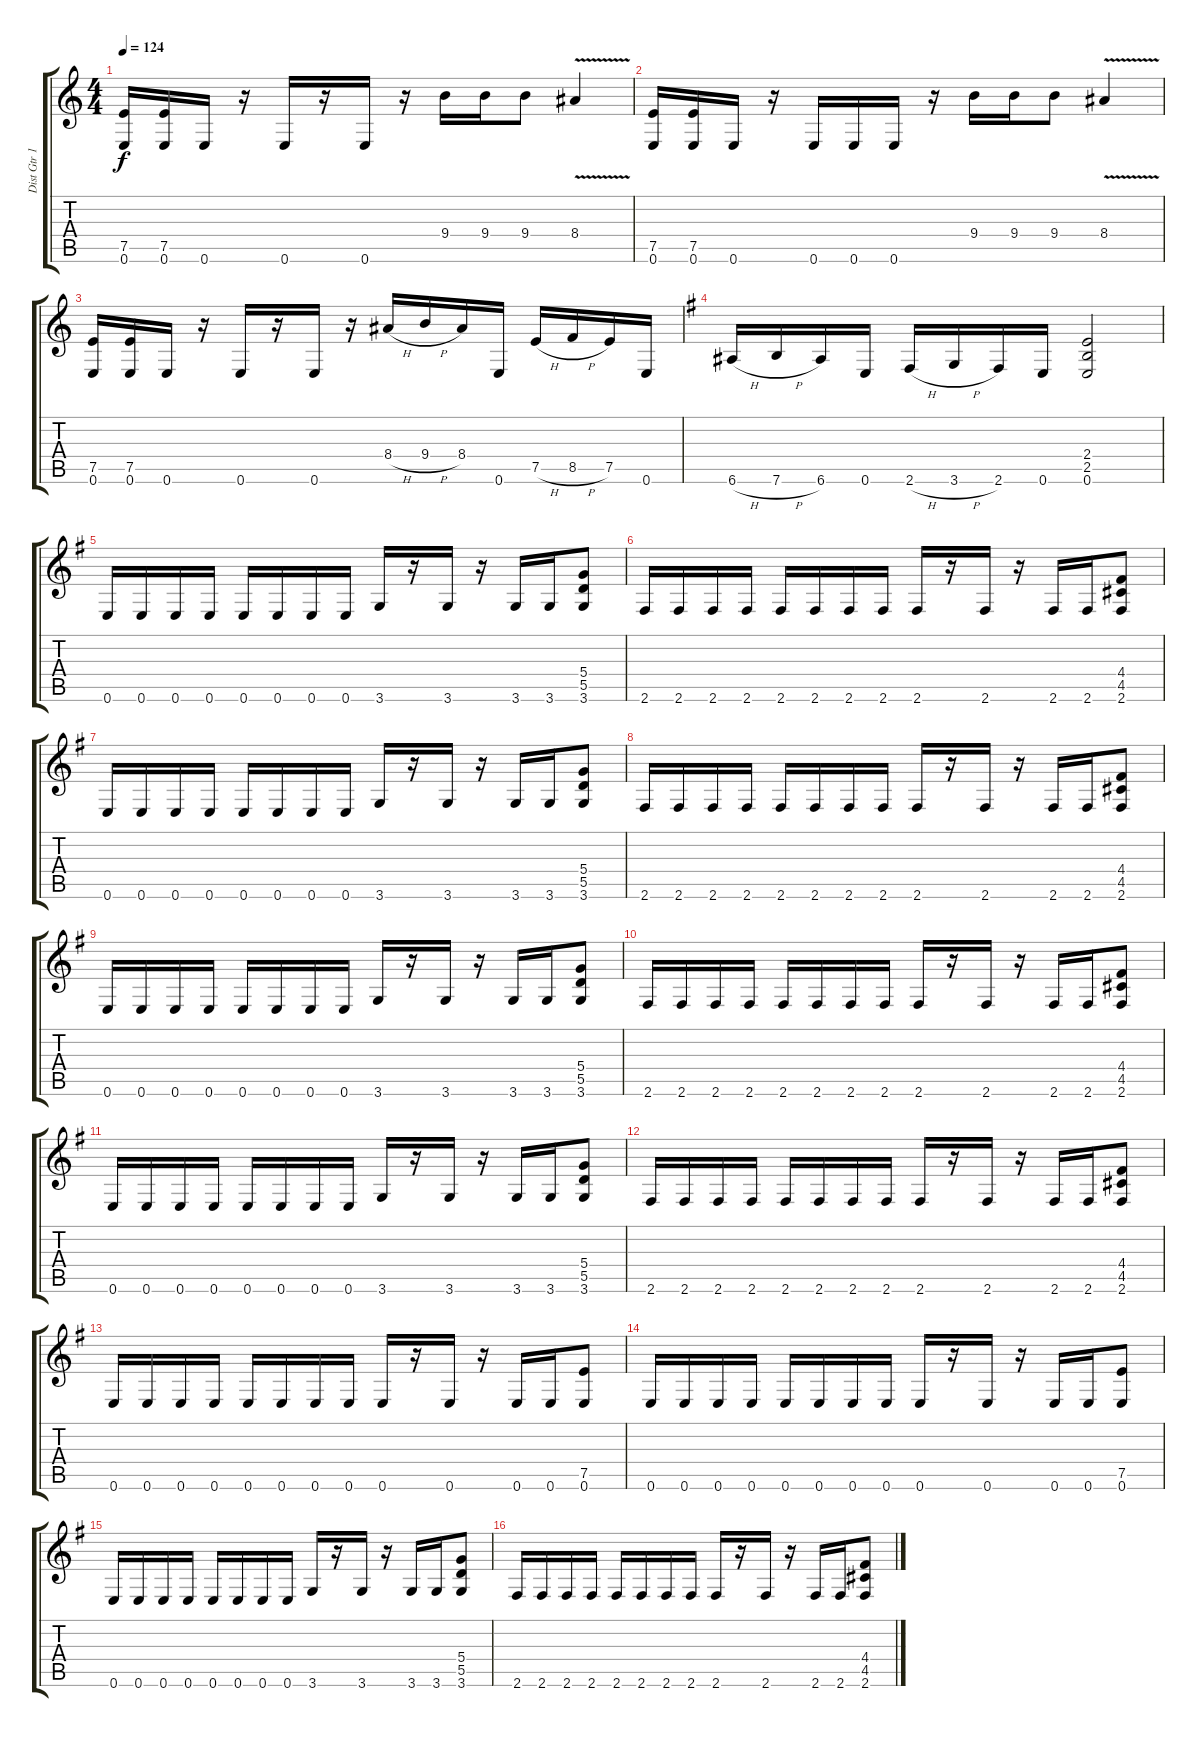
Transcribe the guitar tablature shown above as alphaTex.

\track ("Dist Gtr 1" "Dist Gtr 1") {instrument distortionguitar}
\staff {score tabs}
\tuning (E4 B3 G3 D3 A2 E2) {hide}
\ts (4 4)
\tempo 124
\clef g2
\ks c
(7.5 0.6).16{dy f} (7.5 0.6).16 0.6.16 r.16 0.6.16 r.16 0.6.16 r.16 9.4.16 9.4.16 9.4.8 8.4{v}.4 |
(7.5 0.6).16 (7.5 0.6).16 0.6.16 r.16 0.6.16 0.6.16 0.6.16 r.16 9.4.16 9.4.16 9.4.8 8.4{v}.4 |
(7.5 0.6).16 (7.5 0.6).16 0.6.16 r.16 0.6.16 r.16 0.6.16 r.16 8.4{h}.16 9.4{h}.16 8.4.16 0.6.16 7.5{h}.16 8.5{h}.16 7.5.16 0.6.16 |
\ks g
6.6{h}.16 7.6{h}.16 6.6.16 0.6.16 2.6{h}.16 3.6{h}.16 2.6.16 0.6.16 (2.4 2.5 0.6).2 |
0.6.16 0.6.16 0.6.16 0.6.16 0.6.16 0.6.16 0.6.16 0.6.16 3.6.16 r.16 3.6.16 r.16 3.6.16 3.6.16 (5.4 5.5 3.6).8 |
2.6.16 2.6.16 2.6.16 2.6.16 2.6.16 2.6.16 2.6.16 2.6.16 2.6.16 r.16 2.6.16 r.16 2.6.16 2.6.16 (4.4 4.5 2.6).8 |
0.6.16 0.6.16 0.6.16 0.6.16 0.6.16 0.6.16 0.6.16 0.6.16 3.6.16 r.16 3.6.16 r.16 3.6.16 3.6.16 (5.4 5.5 3.6).8 |
2.6.16 2.6.16 2.6.16 2.6.16 2.6.16 2.6.16 2.6.16 2.6.16 2.6.16 r.16 2.6.16 r.16 2.6.16 2.6.16 (4.4 4.5 2.6).8 |
0.6.16 0.6.16 0.6.16 0.6.16 0.6.16 0.6.16 0.6.16 0.6.16 3.6.16 r.16 3.6.16 r.16 3.6.16 3.6.16 (5.4 5.5 3.6).8 |
2.6.16 2.6.16 2.6.16 2.6.16 2.6.16 2.6.16 2.6.16 2.6.16 2.6.16 r.16 2.6.16 r.16 2.6.16 2.6.16 (4.4 4.5 2.6).8 |
0.6.16 0.6.16 0.6.16 0.6.16 0.6.16 0.6.16 0.6.16 0.6.16 3.6.16 r.16 3.6.16 r.16 3.6.16 3.6.16 (5.4 5.5 3.6).8 |
2.6.16 2.6.16 2.6.16 2.6.16 2.6.16 2.6.16 2.6.16 2.6.16 2.6.16 r.16 2.6.16 r.16 2.6.16 2.6.16 (4.4 4.5 2.6).8 |
0.6.16 0.6.16 0.6.16 0.6.16 0.6.16 0.6.16 0.6.16 0.6.16 0.6.16 r.16 0.6.16 r.16 0.6.16 0.6.16 (7.5 0.6).8 |
0.6.16 0.6.16 0.6.16 0.6.16 0.6.16 0.6.16 0.6.16 0.6.16 0.6.16 r.16 0.6.16 r.16 0.6.16 0.6.16 (7.5 0.6).8 |
0.6.16 0.6.16 0.6.16 0.6.16 0.6.16 0.6.16 0.6.16 0.6.16 3.6.16 r.16 3.6.16 r.16 3.6.16 3.6.16 (5.4 5.5 3.6).8 |
2.6.16 2.6.16 2.6.16 2.6.16 2.6.16 2.6.16 2.6.16 2.6.16 2.6.16 r.16 2.6.16 r.16 2.6.16 2.6.16 (4.4 4.5 2.6).8
